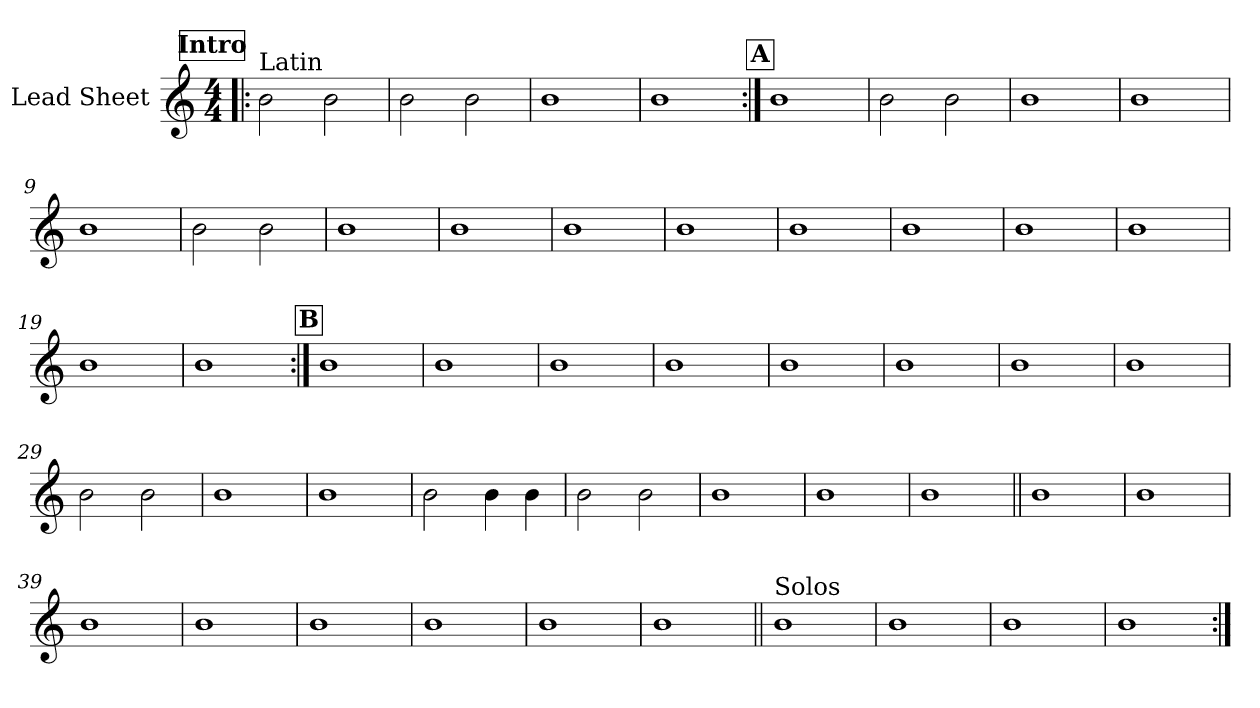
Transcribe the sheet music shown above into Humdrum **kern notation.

**kern
*part1
*staff1
*I"Lead Sheet
*clefG2
*k[]
*M4/4
!!LO:REH:place=s1:a:fs=14:t=Intro
=1!|:
!LO:TX:a:t=Latin
2b\
2b\
=2
2b\
2b\
=3
1b
=4
1b
!!LO:LB:g=z
!!LO:REH:place=s1:a:fs=14:t=A
=5:|!
1b
=6
2b\
2b\
=7
1b
=8
1b
!!LO:LB:g=z
=9
1b
=10
2b\
2b\
=11
1b
=12
1b
!!LO:LB:g=z
=13
1b
=14
1b
=15
1b
=16
1b
!!LO:LB:g=z
=17
1b
=18
1b
=19
1b
=20
1b
!!LO:LB:g=z
!!LO:REH:place=s1:a:fs=14:t=B
=21:|!
1b
=22
1b
=23
1b
=24
1b
!!LO:LB:g=z
=25
1b
=26
1b
=27
1b
=28
1b
!!LO:LB:g=z
=29
2b\
2b\
=30
1b
=31
1b
=32
2b\
4b\
4b\
!!LO:LB:g=z
=33
2b\
2b\
=34
1b
=35
1b
=36
1b
!!LO:LB:g=z
=37||
1b
=38
1b
=39
1b
=40
1b
!!LO:PB:g=z
=41
1b
=42
1b
=43
1b
=44
1b
!!LO:LB:g=z
=45||
!LO:TX:a:t=Solos
1b
=46
1b
=47
1b
=48
1b
=:|!
*-
